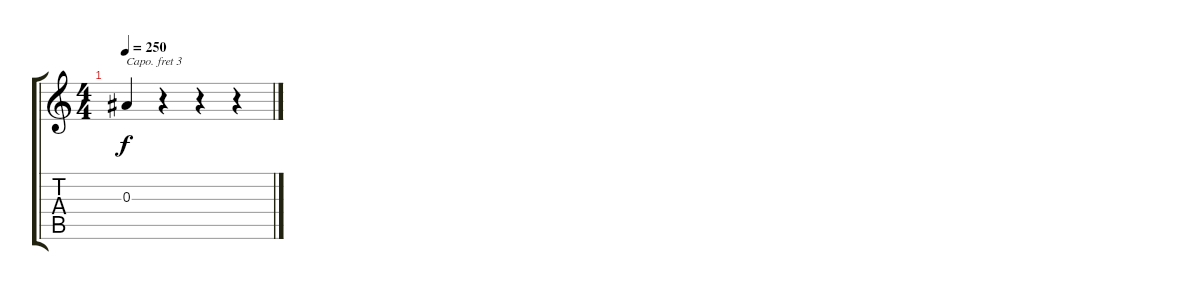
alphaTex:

\track "" {instrument acousticguitarnylon}
\staff {score tabs}
\capo 3
\tuning (E4 B3 G3 D3 A2 E2) {hide}
\ts (4 4)
\tempo 250
\clef g2
\ks c
0.3.4{dy f} r.4 r.4 r.4
